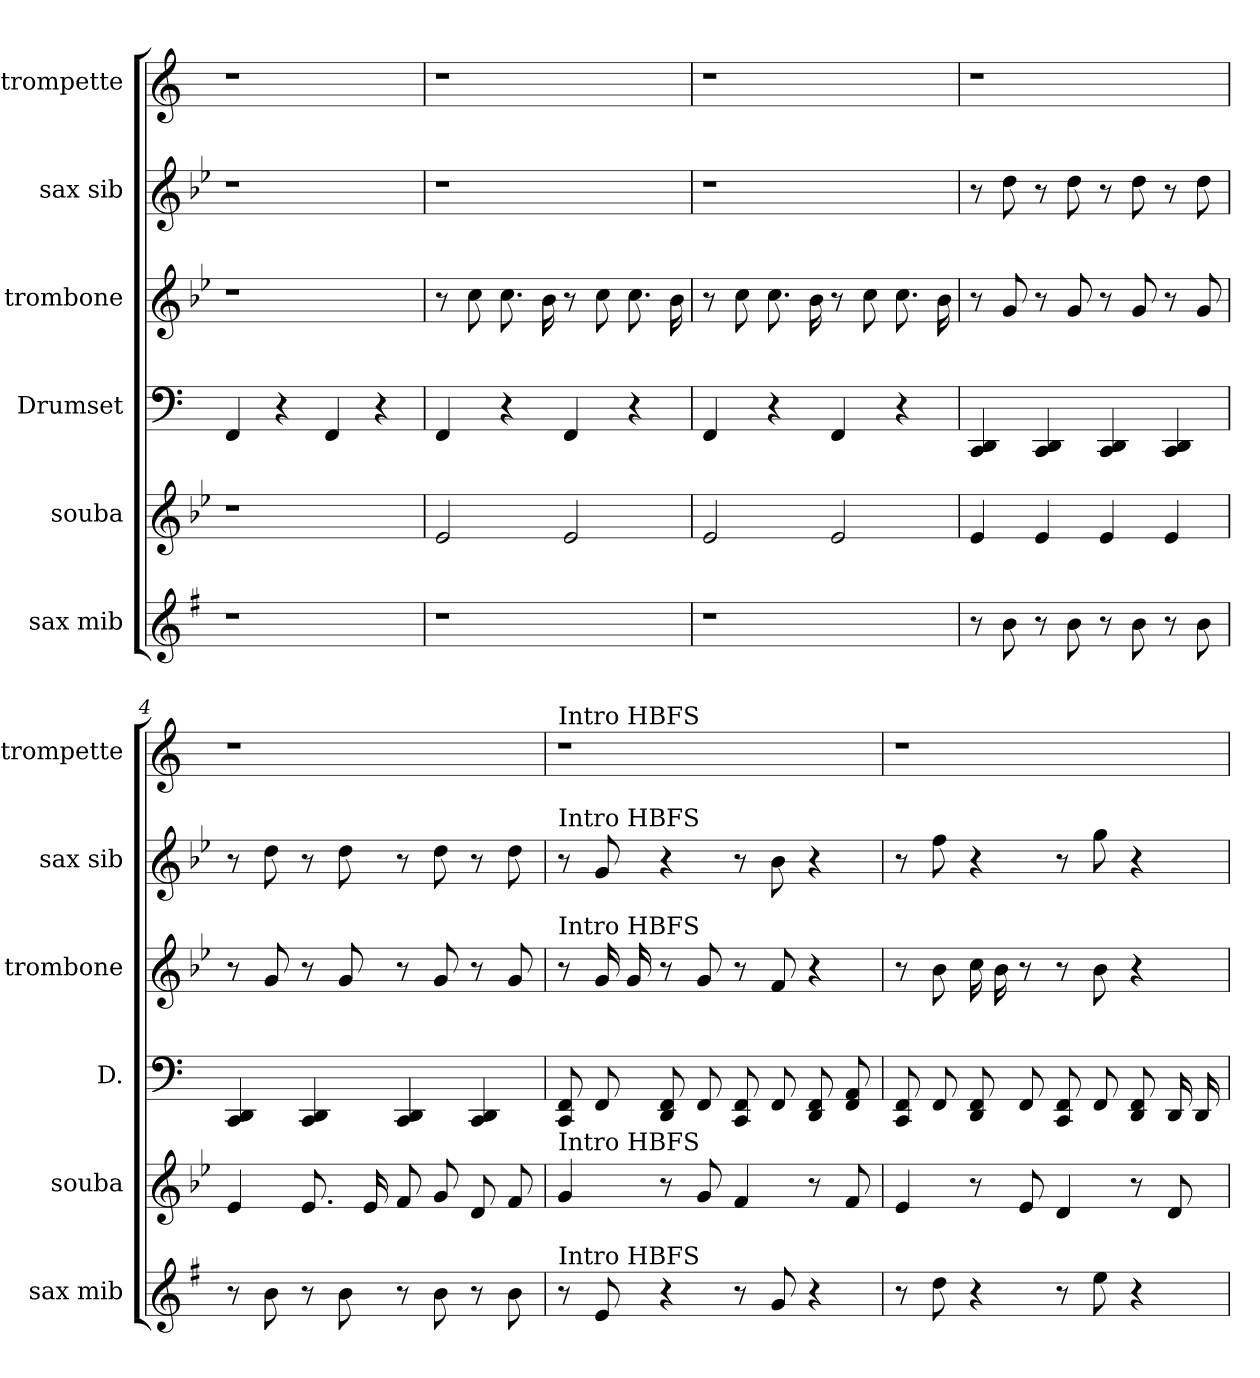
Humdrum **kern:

**kern	**kern	**kern	**kern	**kern	**kern
*part6	*part5	*part4	*part3	*part2	*part1
*staff6	*staff5	*staff4	*staff3	*staff2	*staff1
*I"sax mib	*I"souba	*I"Drumset	*I"trombone	*I"sax sib	*I"trompette
*I'sax mib	*I'souba	*I'D.	*I'trombone	*I'sax sib	*I'trompette
*clefG2	*clefG2	*clefF4	*clefG2	*clefG2	*clefG2
*ITrd-2c-3	*ITrd15c26	*	*ITrd8c14	*ITrd8c14	*ITrd1c2
*k[b-e-]	*k[b-e-]	*k[]	*k[b-e-]	*k[b-e-]	*k[b-e-]
*MM128	*MM128	*MM128	*MM128	*MM128	*MM128
=	=	=	=	=	=
1r	1r	4FF	1r	1r	1r
.	.	4r	.	.	.
.	.	4FF	.	.	.
.	.	4r	.	.	.
=1	=1	=1	=1	=1	=1
1r	2EE-	4FF	8r	1r	1r
.	.	.	8c	.	.
.	.	4r	8.c	.	.
.	.	.	16B-	.	.
.	2EE-	4FF	8r	.	.
.	.	.	8c	.	.
.	.	4r	8.c	.	.
.	.	.	16B-	.	.
=2	=2	=2	=2	=2	=2
1r	2EE-	4FF	8r	1r	1r
.	.	.	8c	.	.
.	.	4r	8.c	.	.
.	.	.	16B-	.	.
.	2EE-	4FF	8r	.	.
.	.	.	8c	.	.
.	.	4r	8.c	.	.
.	.	.	16B-	.	.
=3	=3	=3	=3	=3	=3
8r	4EE-	4CC 4DD	8r	8r	1r
8dd	.	.	8G	8d	.
8r	4EE-	4CC 4DD	8r	8r	.
8dd	.	.	8G	8d	.
8r	4EE-	4CC 4DD	8r	8r	.
8dd	.	.	8G	8d	.
8r	4EE-	4CC 4DD	8r	8r	.
8dd	.	.	8G	8d	.
=4	=4	=4	=4	=4	=4
8r	4EE-	4CC 4DD	8r	8r	1r
8dd	.	.	8G	8d	.
8r	8.EE-	4CC 4DD	8r	8r	.
8dd	.	.	8G	8d	.
.	16EE-	.	.	.	.
8r	8FF	4CC 4DD	8r	8r	.
8dd	8GG	.	8G	8d	.
8r	8DD	4CC 4DD	8r	8r	.
8dd	8FF	.	8G	8d	.
=5	=5	=5	=5	=5	=5
!	!	!	!	!	!LO:TX:t=Intro HBFS
!	!	!	!	!LO:TX:t=Intro HBFS	!
!	!	!	!LO:TX:t=Intro HBFS	!	!
!	!LO:TX:t=Intro HBFS	!	!	!	!
!LO:TX:t=Intro HBFS	!	!	!	!	!
8r	4GG	8CC 8FF	8r	8r	1r
8g	.	8FF	16G	8G	.
.	.	.	16G	.	.
4r	8r	8DD 8FF	8r	4r	.
.	8GG	8FF	8G	.	.
8r	4FF	8CC 8FF	8r	8r	.
8b-	.	8FF	8F	8B-	.
4r	8r	8DD 8FF	4r	4r	.
.	8FF	8FF 8AA	.	.	.
=6	=6	=6	=6	=6	=6
8r	4EE-	8CC 8FF	8r	8r	1r
8ff	.	8FF	8B-	8f	.
4r	8r	8DD 8FF	16c	4r	.
.	.	.	16B-	.	.
.	8EE-	8FF	8r	.	.
8r	4DD	8CC 8FF	8r	8r	.
8gg	.	8FF	8B-	8g	.
4r	8r	8DD 8FF	4r	4r	.
.	8DD	16DD	.	.	.
.	.	16DD	.	.	.
=	=	=	=	=	=
*-	*-	*-	*-	*-	*-
